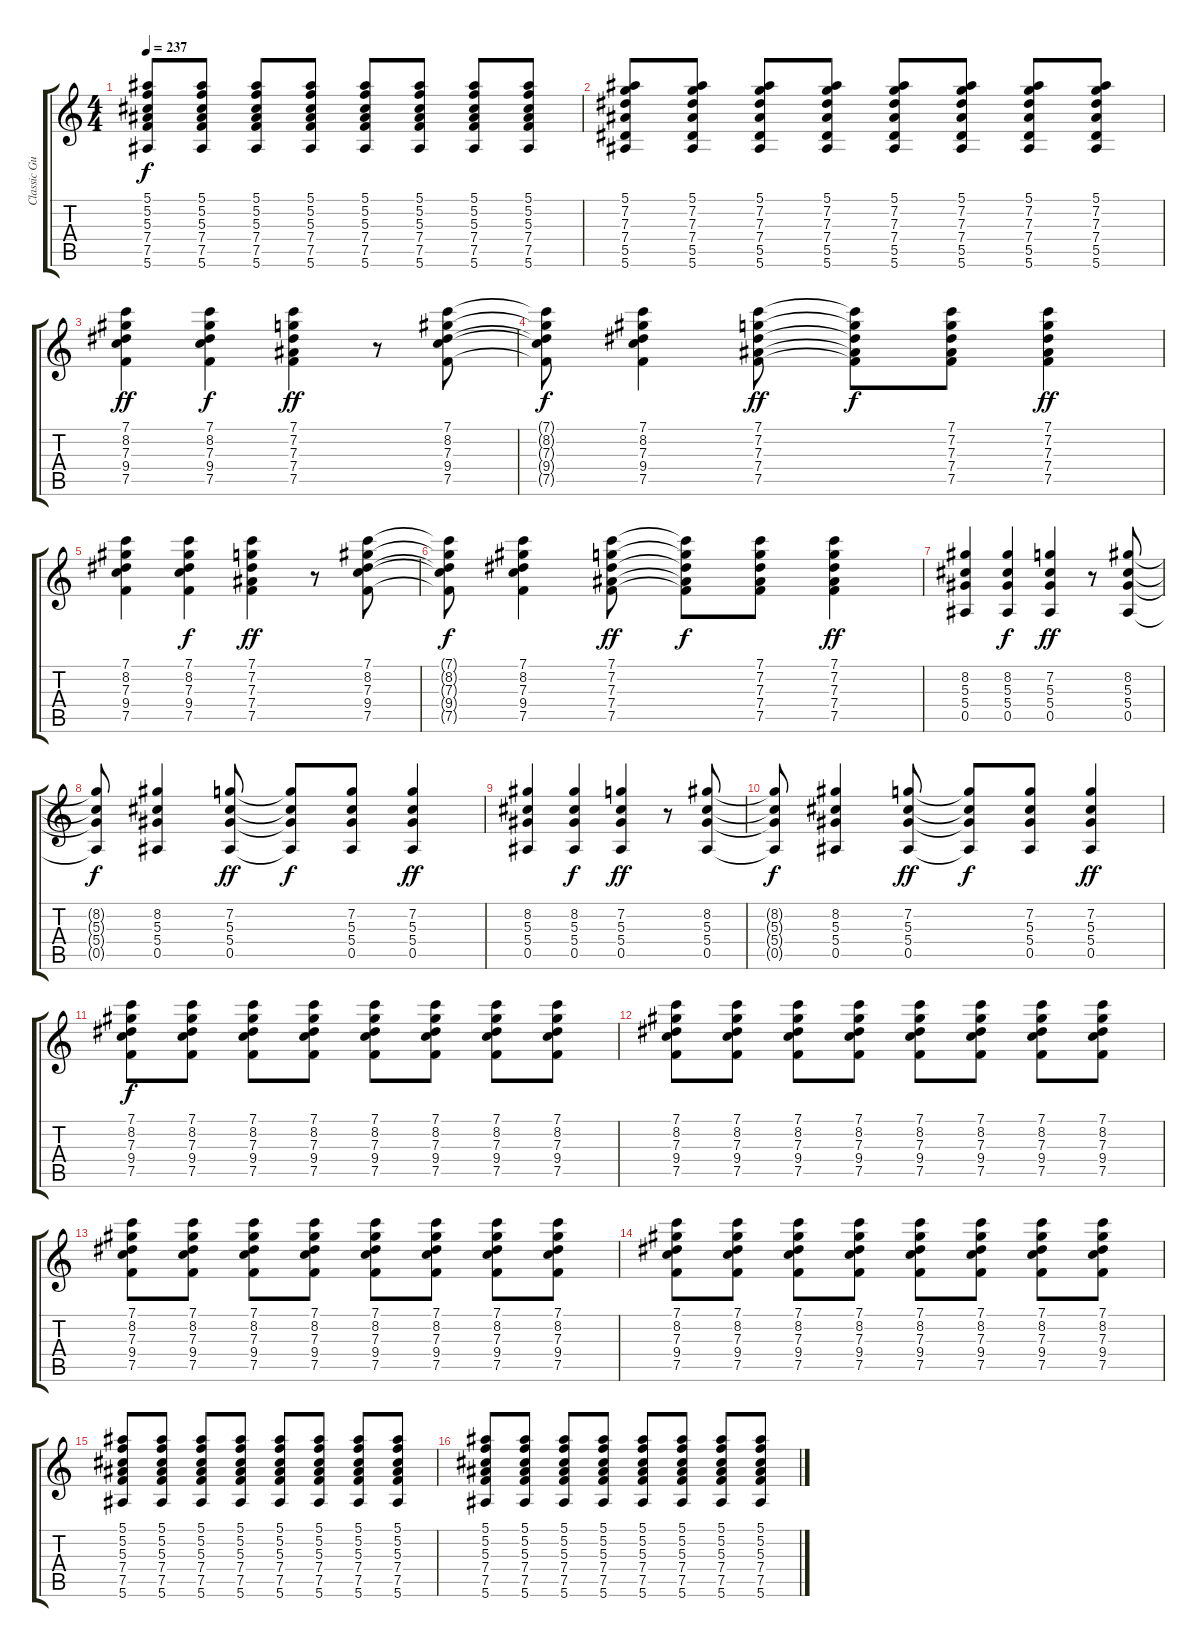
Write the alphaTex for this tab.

\track ("Classic Guitar" "Classic Gu") {instrument acousticguitarnylon}
\staff {score tabs}
\tuning (F4 C4 Ab3 Eb3 Bb2 F2) {hide}
\ts (4 4)
\tempo 237
\clef g2
\ks c
(5.1 5.2 5.3 7.4 7.5 5.6).8{dy f} (5.1 5.2 5.3 7.4 7.5 5.6).8 (5.1 5.2 5.3 7.4 7.5 5.6).8 (5.1 5.2 5.3 7.4 7.5 5.6).8 (5.1 5.2 5.3 7.4 7.5 5.6).8 (5.1 5.2 5.3 7.4 7.5 5.6).8 (5.1 5.2 5.3 7.4 7.5 5.6).8 (5.1 5.2 5.3 7.4 7.5 5.6).8 |
(5.1 7.2 7.3 7.4 5.5 5.6).8 (5.1 7.2 7.3 7.4 5.5 5.6).8 (5.1 7.2 7.3 7.4 5.5 5.6).8 (5.1 7.2 7.3 7.4 5.5 5.6).8 (5.1 7.2 7.3 7.4 5.5 5.6).8 (5.1 7.2 7.3 7.4 5.5 5.6).8 (5.1 7.2 7.3 7.4 5.5 5.6).8 (5.1 7.2 7.3 7.4 5.5 5.6).8 |
(7.1 8.2 7.3 9.4 7.5).4{dy ff} (7.1 8.2 7.3 9.4 7.5).4{dy f} (7.1 7.2 7.3 7.4 7.5).4{dy ff} r.8 (7.1 8.2 7.3 9.4 7.5).8 |
(7.1{t} 8.2{t} 7.3{t} 9.4{t} 7.5{t}).8{dy f} (7.1 8.2 7.3 9.4 7.5).4 (7.1 7.2 7.3 7.4 7.5).8{dy ff} (7.1{t} 7.2{t} 7.3{t} 7.4{t} 7.5{t}).8{dy f} (7.1 7.2 7.3 7.4 7.5).8 (7.1 7.2 7.3 7.4 7.5).4{dy ff} |
(7.1 8.2 7.3 9.4 7.5).4 (7.1 8.2 7.3 9.4 7.5).4{dy f} (7.1 7.2 7.3 7.4 7.5).4{dy ff} r.8 (7.1 8.2 7.3 9.4 7.5).8 |
(7.1{t} 8.2{t} 7.3{t} 9.4{t} 7.5{t}).8{dy f} (7.1 8.2 7.3 9.4 7.5).4 (7.1 7.2 7.3 7.4 7.5).8{dy ff} (7.1{t} 7.2{t} 7.3{t} 7.4{t} 7.5{t}).8{dy f} (7.1 7.2 7.3 7.4 7.5).8 (7.1 7.2 7.3 7.4 7.5).4{dy ff} |
(8.2 5.3 5.4 0.5).4 (8.2 5.3 5.4 0.5).4{dy f} (7.2 5.3 5.4 0.5).4{dy ff} r.8 (8.2 5.3 5.4 0.5).8 |
(8.2{t} 5.3{t} 5.4{t} 0.5{t}).8{dy f} (8.2 5.3 5.4 0.5).4 (7.2 5.3 5.4 0.5).8{dy ff} (7.2{t} 5.3{t} 5.4{t} 0.5{t}).8{dy f} (7.2 5.3 5.4 0.5).8 (7.2 5.3 5.4 0.5).4{dy ff} |
(8.2 5.3 5.4 0.5).4 (8.2 5.3 5.4 0.5).4{dy f} (7.2 5.3 5.4 0.5).4{dy ff} r.8 (8.2 5.3 5.4 0.5).8 |
(8.2{t} 5.3{t} 5.4{t} 0.5{t}).8{dy f} (8.2 5.3 5.4 0.5).4 (7.2 5.3 5.4 0.5).8{dy ff} (7.2{t} 5.3{t} 5.4{t} 0.5{t}).8{dy f} (7.2 5.3 5.4 0.5).8 (7.2 5.3 5.4 0.5).4{dy ff} |
(7.1 8.2 7.3 9.4 7.5).8{dy f} (7.1 8.2 7.3 9.4 7.5).8 (7.1 8.2 7.3 9.4 7.5).8 (7.1 8.2 7.3 9.4 7.5).8 (7.1 8.2 7.3 9.4 7.5).8 (7.1 8.2 7.3 9.4 7.5).8 (7.1 8.2 7.3 9.4 7.5).8 (7.1 8.2 7.3 9.4 7.5).8 |
(7.1 8.2 7.3 9.4 7.5).8 (7.1 8.2 7.3 9.4 7.5).8 (7.1 8.2 7.3 9.4 7.5).8 (7.1 8.2 7.3 9.4 7.5).8 (7.1 8.2 7.3 9.4 7.5).8 (7.1 8.2 7.3 9.4 7.5).8 (7.1 8.2 7.3 9.4 7.5).8 (7.1 8.2 7.3 9.4 7.5).8 |
(7.1 8.2 7.3 9.4 7.5).8 (7.1 8.2 7.3 9.4 7.5).8 (7.1 8.2 7.3 9.4 7.5).8 (7.1 8.2 7.3 9.4 7.5).8 (7.1 8.2 7.3 9.4 7.5).8 (7.1 8.2 7.3 9.4 7.5).8 (7.1 8.2 7.3 9.4 7.5).8 (7.1 8.2 7.3 9.4 7.5).8 |
(7.1 8.2 7.3 9.4 7.5).8 (7.1 8.2 7.3 9.4 7.5).8 (7.1 8.2 7.3 9.4 7.5).8 (7.1 8.2 7.3 9.4 7.5).8 (7.1 8.2 7.3 9.4 7.5).8 (7.1 8.2 7.3 9.4 7.5).8 (7.1 8.2 7.3 9.4 7.5).8 (7.1 8.2 7.3 9.4 7.5).8 |
(5.1 5.2 5.3 7.4 7.5 5.6).8 (5.1 5.2 5.3 7.4 7.5 5.6).8 (5.1 5.2 5.3 7.4 7.5 5.6).8 (5.1 5.2 5.3 7.4 7.5 5.6).8 (5.1 5.2 5.3 7.4 7.5 5.6).8 (5.1 5.2 5.3 7.4 7.5 5.6).8 (5.1 5.2 5.3 7.4 7.5 5.6).8 (5.1 5.2 5.3 7.4 7.5 5.6).8 |
(5.1 5.2 5.3 7.4 7.5 5.6).8 (5.1 5.2 5.3 7.4 7.5 5.6).8 (5.1 5.2 5.3 7.4 7.5 5.6).8 (5.1 5.2 5.3 7.4 7.5 5.6).8 (5.1 5.2 5.3 7.4 7.5 5.6).8 (5.1 5.2 5.3 7.4 7.5 5.6).8 (5.1 5.2 5.3 7.4 7.5 5.6).8 (5.1 5.2 5.3 7.4 7.5 5.6).8
